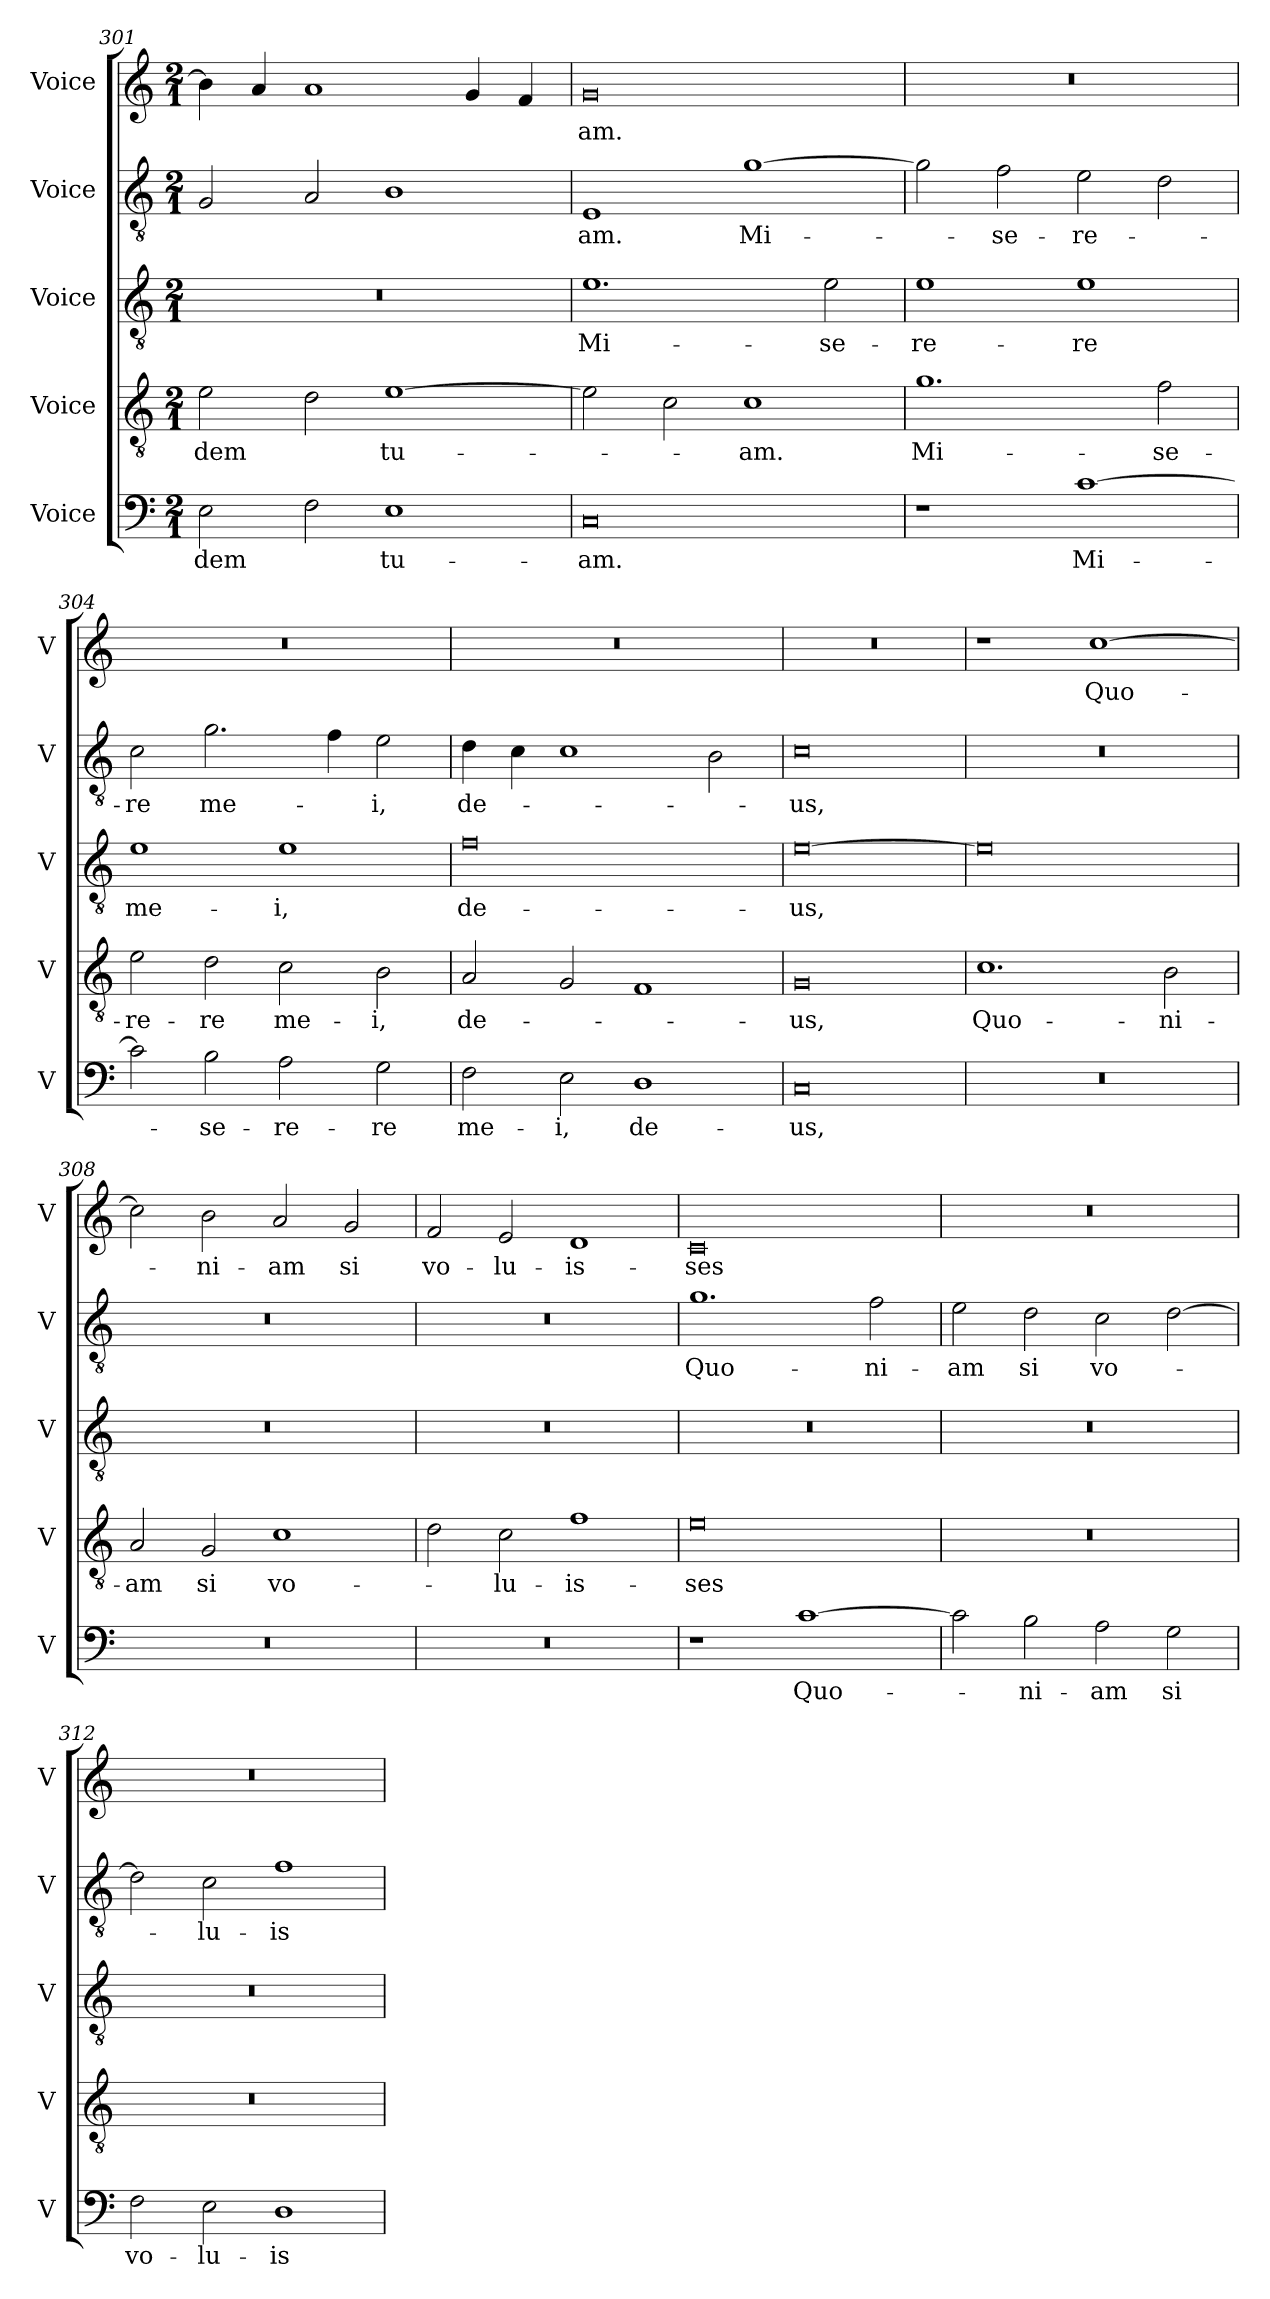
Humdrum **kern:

**kern	**text	**kern	**text	**kern	**text	**kern	**text	**kern	**text
*part5	*part5	*part4	*part4	*part3	*part3	*part2	*part2	*part1	*part1
*staff5	*staff5	*staff4	*staff4	*staff3	*staff3	*staff2	*staff2	*staff1	*staff1
*I"Voice	*	*I"Voice	*	*I"Voice	*	*I"Voice	*	*I"Voice	*
*I'V	*	*I'V	*	*I'V	*	*I'V	*	*I'V	*
*clefF4	*	*clefGv2	*	*clefGv2	*	*clefGv2	*	*clefG2	*
*k[]	*	*k[]	*	*k[]	*	*k[]	*	*k[]	*
*M2/1	*	*M2/1	*	*M2/1	*	*M2/1	*	*M2/1	*
=301	=301	=301	=301	=301	=301	=301	=301	=301	=301
!	!LO:LY:b	!	!LO:LY:b	!	!	!	!	!	!
2E\	-dem	2e\	-dem	0r	.	2G/	.	4b\]	.
.	.	.	.	.	.	.	.	4a/	.
2F\	.	2d\	.	.	.	2A/	.	1a	.
!	!LO:LY:b	!	!LO:LY:b	!	!	!	!	!	!
1E	tu-	[1e	tu-	.	.	1B	.	.	.
.	.	.	.	.	.	.	.	4g/	.
.	.	.	.	.	.	.	.	4f/	.
=302	=302	=302	=302	=302	=302	=302	=302	=302	=302
!	!LO:LY:b	!	!	!	!LO:LY:b	!	!LO:LY:b	!	!LO:LY:b
0C	-am.	2e\]	.	1.e	Mi-	1E	-am.	0g	-am.
.	.	2c\	.	.	.	.	.	.	.
!	!	!	!LO:LY:b	!	!	!	!LO:LY:b	!	!
.	.	1c	-am.	.	.	[1g	Mi-	.	.
!	!	!	!	!	!LO:LY:b	!	!	!	!
.	.	.	.	2e\	-se-	.	.	.	.
!!LO:PB:g=z
=303	=303	=303	=303	=303	=303	=303	=303	=303	=303
!	!	!	!LO:LY:b	!	!LO:LY:b	!	!	!	!
1r	.	1.g	Mi-	1e	-re-	2g\]	.	0r	.
!	!	!	!	!	!	!	!LO:LY:b	!	!
.	.	.	.	.	.	2f\	-se-	.	.
!	!LO:LY:b	!	!	!	!LO:LY:b	!	!LO:LY:b	!	!
[1c	Mi-	.	.	1e	-re	2e\	-re-	.	.
!	!	!	!LO:LY:b	!	!	!	!	!	!
.	.	2f\	-se-	.	.	2d\	.	.	.
=304	=304	=304	=304	=304	=304	=304	=304	=304	=304
!	!	!	!LO:LY:b	!	!LO:LY:b	!	!LO:LY:b	!	!
2c\]	.	2e\	-re-	1e	me-	2c\	-re	0r	.
!	!LO:LY:b	!	!LO:LY:b	!	!	!	!LO:LY:b	!	!
2B\	-se-	2d\	-re	.	.	2.g\	me-	.	.
!	!LO:LY:b	!	!LO:LY:b	!	!LO:LY:b	!	!	!	!
2A\	-re-	2c\	me-	1e	-i,	.	.	.	.
.	.	.	.	.	.	4f\	.	.	.
!	!LO:LY:b	!	!LO:LY:b	!	!	!	!LO:LY:b	!	!
2G\	-re	2B\	-i,	.	.	2e\	-i,	.	.
=305	=305	=305	=305	=305	=305	=305	=305	=305	=305
!	!LO:LY:b	!	!LO:LY:b	!	!LO:LY:b	!	!LO:LY:b	!	!
2F\	me-	2A/	de-	0f	de-	4d\	de-	0r	.
.	.	.	.	.	.	4c\	.	.	.
!	!LO:LY:b	!	!	!	!	!	!	!	!
2E\	-i,	2G/	.	.	.	1c	.	.	.
!	!LO:LY:b	!	!	!	!	!	!	!	!
1D	de-	1F	.	.	.	.	.	.	.
.	.	.	.	.	.	2B\	.	.	.
=306	=306	=306	=306	=306	=306	=306	=306	=306	=306
!	!LO:LY:b	!	!LO:LY:b	!	!LO:LY:b	!	!LO:LY:b	!	!
0C	-us,	0G	-us,	[0e	-us,	0c	-us,	0r	.
!!LO:LB:g=z
=307	=307	=307	=307	=307	=307	=307	=307	=307	=307
!	!LO:LY:b	!	!LO:LY:b	!	!	!	!	!	!
0r	us,	1.c	Quo-	0e]	.	0r	.	1r	.
!	!	!	!	!	!	!	!	!	!LO:LY:b
.	.	.	.	.	.	.	.	[1cc	Quo-
!	!	!	!LO:LY:b	!	!	!	!	!	!
.	.	2B\	-ni-	.	.	.	.	.	.
=308	=308	=308	=308	=308	=308	=308	=308	=308	=308
!	!	!	!LO:LY:b	!	!	!	!	!	!
0r	.	2A/	-am	0r	.	0r	.	2cc\]	.
!	!	!	!LO:LY:b	!	!	!	!	!	!LO:LY:b
.	.	2G/	si	.	.	.	.	2b\	-ni-
!	!	!	!LO:LY:b	!	!	!	!	!	!LO:LY:b
.	.	1c	vo-	.	.	.	.	2a/	-am
!	!	!	!	!	!	!	!	!	!LO:LY:b
.	.	.	.	.	.	.	.	2g/	si
=309	=309	=309	=309	=309	=309	=309	=309	=309	=309
!	!	!	!	!	!	!	!	!	!LO:LY:b
0r	.	2d\	.	0r	.	0r	.	2f/	vo-
!	!	!	!LO:LY:b	!	!	!	!	!	!LO:LY:b
.	.	2c\	-lu-	.	.	.	.	2e/	-lu-
!	!	!	!LO:LY:b	!	!	!	!	!	!LO:LY:b
.	.	1f	-is-	.	.	.	.	1d	-is-
=310	=310	=310	=310	=310	=310	=310	=310	=310	=310
!	!	!	!LO:LY:b	!	!	!	!LO:LY:b	!	!LO:LY:b
1r	.	0e	-ses	0r	.	1.g	Quo-	0c	-ses
!	!LO:LY:b	!	!	!	!	!	!	!	!
[1c	Quo-	.	.	.	.	.	.	.	.
!	!	!	!	!	!	!	!LO:LY:b	!	!
.	.	.	.	.	.	2f\	-ni-	.	.
!!LO:PB:g=z
=311	=311	=311	=311	=311	=311	=311	=311	=311	=311
!	!	!	!	!	!	!	!LO:LY:b	!	!
2c\]	.	0r	.	0r	.	2e\	-am	0r	.
!	!LO:LY:b	!	!	!	!	!	!LO:LY:b	!	!
2B\	-ni-	.	.	.	.	2d\	si	.	.
!	!LO:LY:b	!	!	!	!	!	!LO:LY:b	!	!
2A\	-am	.	.	.	.	2c\	vo-	.	.
!	!LO:LY:b	!	!	!	!	!	!	!	!
2G\	si	.	.	.	.	[2d\	.	.	.
=312	=312	=312	=312	=312	=312	=312	=312	=312	=312
!	!LO:LY:b	!	!	!	!	!	!	!	!
2F\	vo-	0r	.	0r	.	2d\]	.	0r	.
!	!LO:LY:b	!	!	!	!	!	!LO:LY:b	!	!
2E\	-lu-	.	.	.	.	2c\	-lu-	.	.
!	!LO:LY:b	!	!	!	!	!	!LO:LY:b	!	!
1D	-is-	.	.	.	.	1f	-is-	.	.
=	=	=	=	=	=	=	=	=	=
*-	*-	*-	*-	*-	*-	*-	*-	*-	*-
